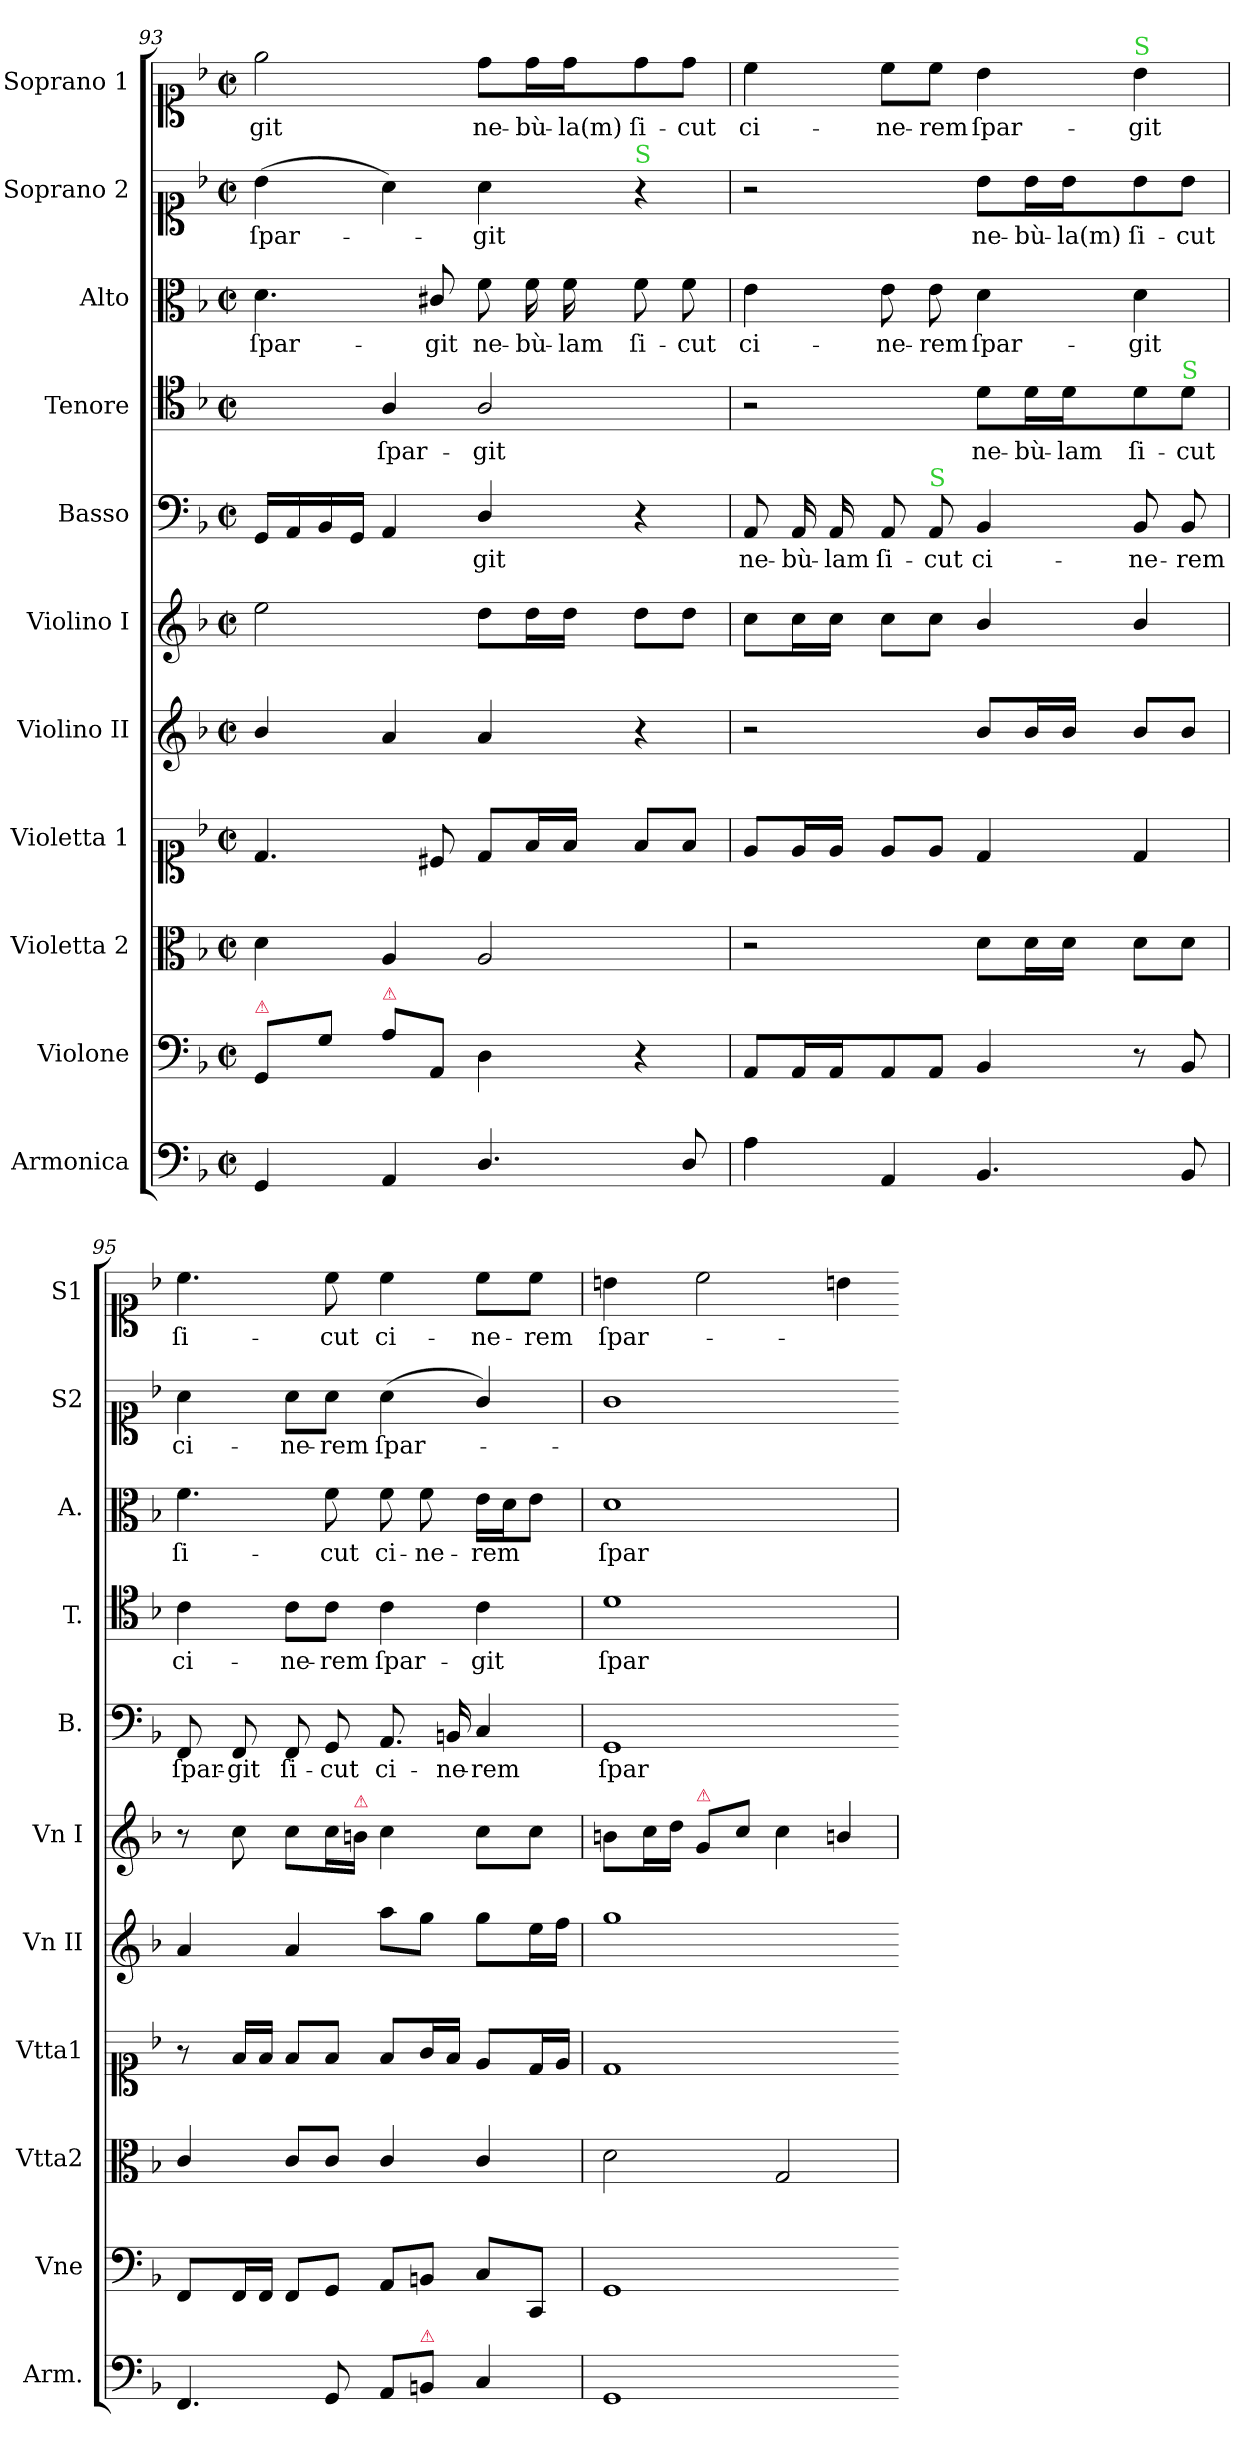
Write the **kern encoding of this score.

**kern	**kern	**kern	**kern	**kern	**kern	**kern	**text	**kern	**text	**kern	**text	**kern	**text	**kern	**text
*part11	*part10	*part9	*part8	*part7	*part6	*part5	*part5	*part4	*part4	*part3	*part3	*part2	*part2	*part1	*part1
*staff11	*staff10	*staff9	*staff8	*staff7	*staff6	*staff5	*staff5	*staff4	*staff4	*staff3	*staff3	*staff2	*staff2	*staff1	*staff1
*I"Armonica	*I"Violone	*I"Violetta 2	*I"Violetta 1	*I"Violino II	*I"Violino I	*I"Basso	*	*I"Tenore	*	*I"Alto	*	*I"Soprano 2	*	*I"Soprano 1	*
*I'Arm.	*I'Vne	*I'Vtta2	*I'Vtta1	*I'Vn II	*I'Vn I	*I'B.	*	*I'T.	*	*I'A.	*	*I'S2	*	*I'S1	*
*clefF4	*clefF4	*clefC3	*clefC1	*clefG2	*clefG2	*clefF4	*	*clefC4	*	*clefC3	*	*clefC1	*	*clefC1	*
*k[b-]	*k[b-]	*k[b-]	*k[b-]	*k[b-]	*k[b-]	*k[b-]	*	*k[b-]	*	*k[b-]	*	*k[b-]	*	*k[b-]	*
*F:	*F:	*F:	*F:	*F:	*F:	*F:	*	*F:	*	*F:	*	*F:	*	*F:	*
*M2/2	*M2/2	*M2/2	*M2/2	*M2/2	*M2/2	*M2/2	*	*M2/2	*	*M2/2	*	*M2/2	*	*M2/2	*
*met(c|)	*met(c|)	*met(c|)	*met(c|)	*met(c|)	*met(c|)	*met(c|)	*	*met(c|)	*	*met(c|)	*	*met(c|)	*	*met(c|)	*
=93	=93	=93	=93	=93	=93	=93	=93	=93	=93	=93	=93	=93	=93	=93	=93
!	!LO:TX:a:color=crimson:t=⚠	!	!	!	!	!	!	!	!	!	!	!	!	!	!
4GG/	8GG/L	4d\	4.d/	4b-/	2ee\	16GG/LL	.	4ryy	.	4.d\	ſpar-	(4b-\	ſpar-	2ee\	-git
.	.	.	.	.	.	16AA/	.	.	.	.	.	.	.	.	.
.	8G\J	.	.	.	.	16BB-/	.	.	.	.	.	.	.	.	.
.	.	.	.	.	.	16GG/JJ	.	.	.	.	.	.	.	.	.
!	!LO:TX:a:color=crimson:t=⚠	!	!	!	!	!	!	!	!	!	!	!	!	!	!
4AA/	8A\L	4A/	.	4a/	.	4AA/	.	4A/	ſpar-	.	.	4a\)	.	.	.
.	8AA/J	.	8c#X/	.	.	.	.	.	.	8c#X/	-git	.	.	.	.
!	!	!	!	!	!	!	!	!	!	!	!LO:LY:i	!	!	!	!
4.D/	4D\	2A/	8d/L	4a/	8dd\L	4D/	-git	2A/	-git	8f\	ne-	4a\	-git	8dd\L	ne-
!	!	!	!	!	!	!	!	!	!	!	!LO:LY:i	!	!	!	!
.	.	.	16f/L	.	16dd\L	.	.	.	.	16f\	-bù-	.	.	16dd\L	-bù-
!	!	!	!	!	!	!	!	!	!	!	!LO:LY:i	!	!	!	!
.	.	.	16f/JJ	.	16dd\JJ	.	.	.	.	16f\	-lam	.	.	16dd\J	-la(m)
!	!	!	!	!	!	!	!	!	!	!	!	!LO:TX:a:color=limegreen:t=S	!	!	!
!	!	!	!	!	!	!	!	!	!	!	!LO:LY:i	!	!	!	!
.	4r	.	8f/L	4r	8dd\L	4r	.	.	.	8f\	ſi-	4r	.	8dd\	ſi-
!	!	!	!	!	!	!	!	!	!	!	!LO:LY:i	!	!	!	!
8D/	.	.	8f/J	.	8dd\J	.	.	.	.	8f\	-cut	.	.	8dd\J	-cut
=94	=94	=94	=94	=94	=94	=94	=94	=94	=94	=94	=94	=94	=94	=94	=94
!	!	!	!	!	!	!	!	!	!	!	!LO:LY:i	!	!	!	!
4A\	8AA/L	2r	8e/L	2r	8cc\L	8AA/	ne-	2r	.	4e\	ci-	2r	.	4cc\	ci-
.	16AA/L	.	16e/L	.	16cc\L	16AA/	-bù-	.	.	.	.	.	.	.	.
.	16AA/J	.	16e/JJ	.	16cc\JJ	16AA/	-lam	.	.	.	.	.	.	.	.
!	!	!	!	!	!	!	!	!	!	!	!LO:LY:i	!	!	!	!
4AA/	8AA/	.	8e/L	.	8cc\L	8AA/	ſi-	.	.	8e\	-ne-	.	.	8cc\L	-ne-
!	!	!	!	!	!	!LO:TX:a:color=limegreen:t=S	!	!	!	!	!	!	!	!	!
!	!	!	!	!	!	!	!	!	!	!	!LO:LY:i	!	!	!	!
.	8AA/J	.	8e/J	.	8cc\J	8AA/	-cut	.	.	8e\	-rem	.	.	8cc\J	-rem
!	!	!	!	!	!	!	!	!	!	!	!LO:LY:i	!	!	!	!
4.BB-/	4BB-/	8d\L	4d/	8b-/L	4b-/	4BB-/	ci-	8d\L	ne-	4d\	ſpar-	8b-\L	ne-	4b-\	ſpar-
.	.	16d\L	.	16b-/L	.	.	.	16d\L	-bù-	.	.	16b-\L	-bù-	.	.
.	.	16d\JJ	.	16b-/JJ	.	.	.	16d\J	-lam	.	.	16b-\J	-la(m)	.	.
!	!	!	!	!	!	!	!	!	!	!	!	!	!	!LO:TX:a:color=limegreen:t=S	!
!	!	!	!	!	!	!	!	!	!	!	!LO:LY:i	!	!	!	!
.	8r	8d\L	4d/	8b-/L	4b-/	8BB-/	-ne-	8d\	ſi-	4d\	-git	8b-\	ſi-	4b-\	-git
!	!	!	!	!	!	!	!	!LO:TX:a:color=limegreen:t=S	!	!	!	!	!	!	!
8BB-/	8BB-/	8d\J	.	8b-/J	.	8BB-/	-rem	8d\J	-cut	.	.	8b-\J	-cut	.	.
=95	=95	=95	=95	=95	=95	=95	=95	=95	=95	=95	=95	=95	=95	=95	=95
4.FF/	8FF/L	4c/	8r	4a/	8r	8FF/	ſpar-	4c\	ci-	4.f\	ſi-	4a\	ci-	4.cc\	ſi-
.	16FF/L	.	16f/LL	.	8cc\	8FF/	-git	.	.	.	.	.	.	.	.
.	16FF/JJ	.	16f/JJ	.	.	.	.	.	.	.	.	.	.	.	.
.	8FF/L	8c/L	8f/L	4a/	8cc\L	8FF/	ſi-	8c\L	-ne-	.	.	8a\L	-ne-	.	.
8GG/	8GG/J	8c/J	8f/J	.	16cc\L	8GG/	-cut	8c\J	-rem	8f\	-cut	8a\J	-rem	8cc\	-cut
!	!	!	!	!	!LO:TX:a:color=crimson:t=⚠	!	!	!	!	!	!	!	!	!	!
.	.	.	.	.	16bn\JJ	.	.	.	.	.	.	.	.	.	.
8AA/L	8AA/L	4c/	8f/L	8aa\L	4cc\	8.AA/	ci-	4c\	ſpar-	8f\	ci-	(4a\	ſpar-	4cc\	ci-
!LO:TX:a:color=crimson:t=⚠	!	!	!	!	!	!	!	!	!	!	!	!	!	!	!
8BBn/J	8BBn/J	.	16g/L	8gg\J	.	.	.	.	.	8f\	-ne-	.	.	.	.
.	.	.	16f/JJ	.	.	16BBn/	-ne-	.	.	.	.	.	.	.	.
4C/	8C/L	4c/	8e/L	8gg\L	8cc\L	4C/	-rem	4c\	-git	16e\LL	-rem	4g/)	.	8cc\L	-ne-
.	.	.	.	.	.	.	.	.	.	16d\J	.	.	.	.	.
.	8CC/J	.	16d/L	16ee\L	8cc\J	.	.	.	.	8e\J	.	.	.	8cc\J	-rem
.	.	.	16e/JJ	16ff\JJ	.	.	.	.	.	.	.	.	.	.	.
=96	=96	=96	=96	=96	=96	=96	=96	=96	=96	=96	=96	=96	=96	=96	=96
1GG/	1GG/	2d\	1d/	1gg\	8bn\L	1GG/	ſpar-	1d\	ſpar-	1d\	ſpar-	1g\	.	4bn\	ſpar-
.	.	.	.	.	16cc\L	.	.	.	.	.	.	.	.	.	.
.	.	.	.	.	16dd\JJ	.	.	.	.	.	.	.	.	.	.
!	!	!	!	!	!LO:TX:a:color=crimson:t=⚠	!	!	!	!	!	!	!	!	!	!
.	.	.	.	.	8g/L	.	.	.	.	.	.	.	.	2cc\	.
.	.	.	.	.	8cc\J	.	.	.	.	.	.	.	.	.	.
.	.	2G/	.	.	4cc\	.	.	.	.	.	.	.	.	.	.
.	.	.	.	.	4bn/	.	.	.	.	.	.	.	.	4bn\	.
=-	=-	=	=-	=-	=	=-	=-	=	=-	=	=-	=-	=-	=-	=-
*-	*-	*-	*-	*-	*-	*-	*-	*-	*-	*-	*-	*-	*-	*-	*-
